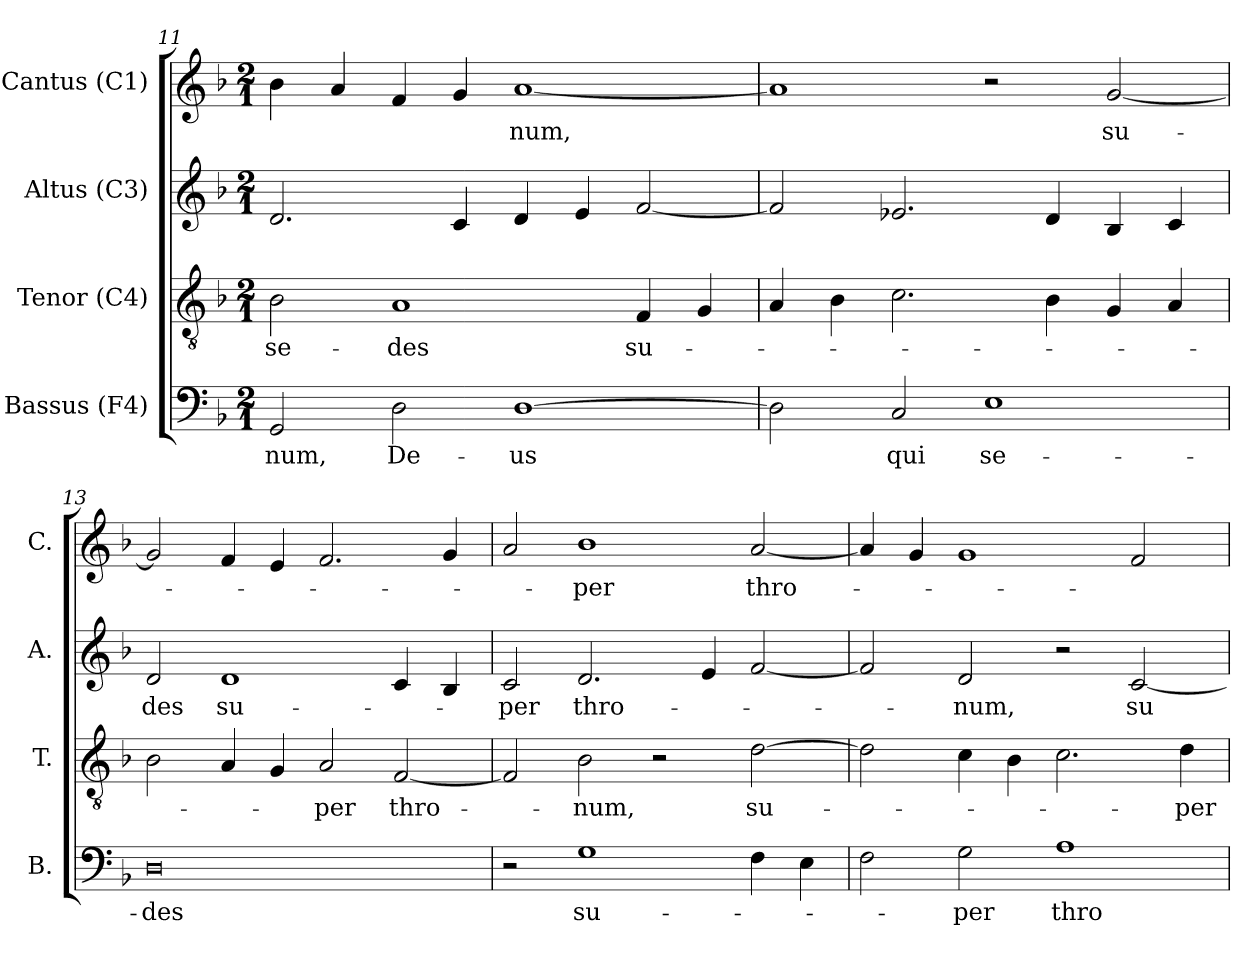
**kern	**text	**kern	**text	**kern	**text	**kern	**text
*part4	*part4	*part3	*part3	*part2	*part2	*part1	*part1
*staff4	*staff4	*staff3	*staff3	*staff2	*staff2	*staff1	*staff1
*I"Bassus (F4)	*	*I"Tenor (C4)	*	*I"Altus (C3)	*	*I"Cantus (C1)	*
*I'B.	*	*I'T.	*	*I'A.	*	*I'C.	*
*clefF4	*	*clefGv2	*	*clefG2	*	*clefG2	*
*	*	*ITrd7c12	*	*ITrd7c12	*	*ITrd7c12	*
*k[b-]	*	*k[b-]	*	*k[b-]	*	*k[b-]	*
*F:	*	*F:	*	*F:	*	*F:	*
*M2/1	*	*M2/1	*	*M2/1	*	*M2/1	*
=11	=11	=11	=11	=11	=11	=11	=11
!	!LO:LY:b:color=#000000	!	!	!	!	!	!
!	!	!	!LO:LY:b:color=#000000	!	!	!	!
2GGi/	-num,	2BB-i\	se-	2.Di/	.	4B-i\	.
.	.	.	.	.	.	4Ai/	.
!	!LO:LY:b:color=#000000	!	!	!	!	!	!
!	!	!	!LO:LY:b:color=#000000	!	!	!	!
2Di\	De-	1AAi	-des	.	.	4Fi/	.
.	.	.	.	4Ci/	.	4Gi/	.
!	!LO:LY:b:color=#000000	!	!	!	!	!	!
!	!	!	!	!	!	!	!LO:LY:b:color=#000000
[1Di	-us	.	.	4Di/	.	[1Ai	-num,
.	.	.	.	4Ei/	.	.	.
!	!	!	!LO:LY:b:color=#000000	!	!	!	!
.	.	4FFi/	su-	[2Fi/	.	.	.
.	.	4GGi/	.	.	.	.	.
=12	=12	=12	=12	=12	=12	=12	=12
2Di\]	.	4AAi/	.	2Fi/]	.	1Ai]	.
.	.	4BB-i\	.	.	.	.	.
!	!LO:LY:b:color=#000000	!	!	!	!	!	!
2Ci/	qui	2.Ci\	.	2.E-Xi/	.	.	.
!	!LO:LY:b:color=#000000	!	!	!	!	!	!
1Ei	se-	.	.	.	.	2r	.
.	.	4BB-i\	.	4Di/	.	.	.
!	!	!	!	!	!	!	!LO:LY:b:color=#000000
.	.	4GGi/	.	4BB-i/	.	[2Gi/	su-
.	.	4AAi/	.	4Ci/	.	.	.
=13	=13	=13	=13	=13	=13	=13	=13
!	!LO:LY:b:color=#000000	!	!	!	!	!	!
!	!	!	!	!	!LO:LY:b:color=#000000	!	!
0Di	-des	2BB-i\	.	2Di/	-des	2Gi/]	.
!	!	!	!	!	!LO:LY:b:color=#000000	!	!
.	.	4AAi/	.	1Di	su-	4Fi/	.
.	.	4GGi/	.	.	.	4Ei/	.
!	!	!	!LO:LY:b:color=#000000	!	!	!	!
.	.	2AAi/	-per	.	.	2.Fi/	.
!	!	!	!LO:LY:b:color=#000000	!	!	!	!
.	.	[2FFi/	thro-	4Ci/	.	.	.
.	.	.	.	4BB-i/	.	4Gi/	.
!!LO:LB:g=z
=14	=14	=14	=14	=14	=14	=14	=14
!	!	!	!	!	!LO:LY:b:color=#000000	!	!
2r	.	2FFi/]	.	2Ci/	-per	2Ai/	.
!	!LO:LY:b:color=#000000	!	!	!	!	!	!
!	!	!	!LO:LY:b:color=#000000	!	!	!	!
!	!	!	!	!	!LO:LY:b:color=#000000	!	!
!	!	!	!	!	!	!	!LO:LY:b:color=#000000
1Gi	su-	2BB-i\	-num,	2.Di/	thro-	1B-i	-per
.	.	2r	.	.	.	.	.
.	.	.	.	4Ei/	.	.	.
!	!	!	!LO:LY:b:color=#000000	!	!	!	!
!	!	!	!	!	!	!	!LO:LY:b:color=#000000
4Fi\	.	[2Di\	su-	[2Fi/	.	[2Ai/	thro-
4Ei\	.	.	.	.	.	.	.
=15	=15	=15	=15	=15	=15	=15	=15
2Fi\	.	2Di\]	.	2Fi/]	.	4Ai/]	.
.	.	.	.	.	.	4Gi/	.
!	!LO:LY:b:color=#000000	!	!	!	!	!	!
!	!	!	!	!	!LO:LY:b:color=#000000	!	!
2Gi\	-per	4Ci\	.	2Di/	-num,	1Gi	.
.	.	4BB-i\	.	.	.	.	.
!	!LO:LY:b:color=#000000	!	!	!	!	!	!
1Ai	thro-	2.Ci\	.	2r	.	.	.
!	!	!	!	!	!LO:LY:b:color=#000000	!	!
.	.	.	.	[2Ci/	su-	2Fi/	.
!	!	!	!LO:LY:b:color=#000000	!	!	!	!
.	.	4Di\	-per	.	.	.	.
=	=	=	=	=	=	=	=
*-	*-	*-	*-	*-	*-	*-	*-
